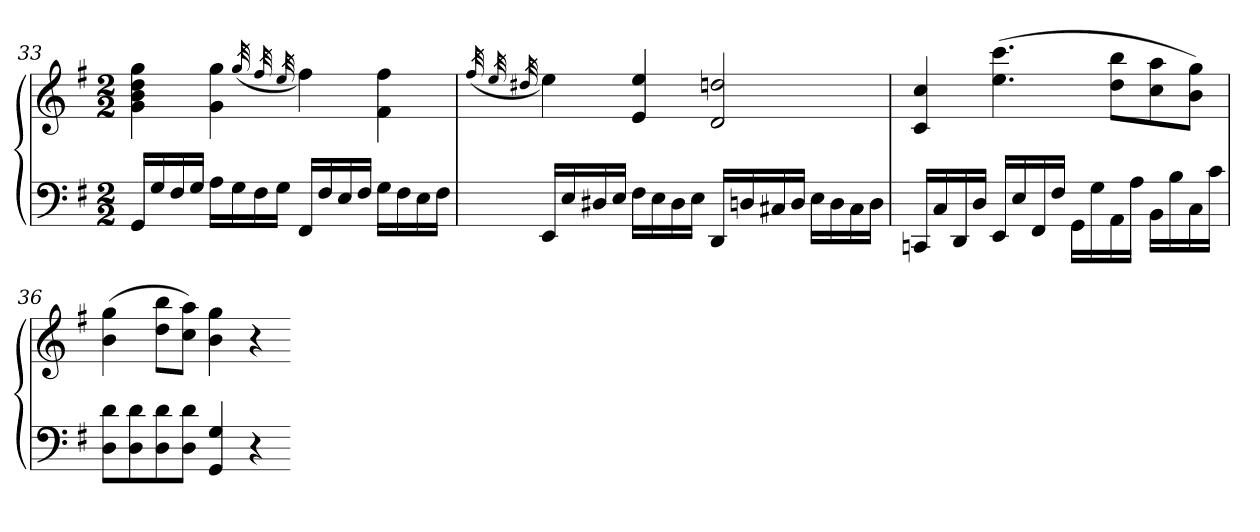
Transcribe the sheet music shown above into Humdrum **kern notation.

**kern	**kern
*part1	*part1
*staff2	*staff1
*clefF4	*clefG2
*k[f#]	*k[f#]
*G:	*G:
*M2/2	*M2/2
=33	=33
16GGLL	4g 4b 4dd 4gg
16G	.
16F#	.
16GJJ	.
16ALL	4g 4gg
16G	.
16F#	.
16GJJ	.
.	(32qgg
.	32qff#
.	32qee
16FF#LL	4ff#)
16F#	.
16E	.
16F#JJ	.
16GLL	4f# 4ff#
16F#	.
16E	.
16F#JJ	.
=34	=34
.	(32qff#
.	32qee
.	32qdd#X
16EELL	4ee)
16E	.
16D#X	.
16EJJ	.
16F#LL	4e 4ee
16E	.
16D#	.
16EJJ	.
16DDLL	2d 2ddn
16Dn	.
16C#X	.
16DJJ	.
16ELL	.
16D	.
16C#	.
16DJJ	.
=35	=35
16CCnLL	4c 4cc
16C	.
16DD	.
16DJJ	.
16EELL	(4.ee 4.ccc
16E	.
16FF#	.
16F#JJ	.
16GGLL	.
16G	.
16AA	8dd 8bbL
16AJJ	.
16BBLL	8cc 8aa
16B	.
16C	8b 8ggJ)
16cJJ	.
=36	=36
8D 8dL	(4b 4gg
8D 8d	.
8D 8d	8dd 8bbL
8D 8dJ	8cc 8aaJ)
4GG 4G	4b 4gg
4r	4r
=-	=-
*-	*-
